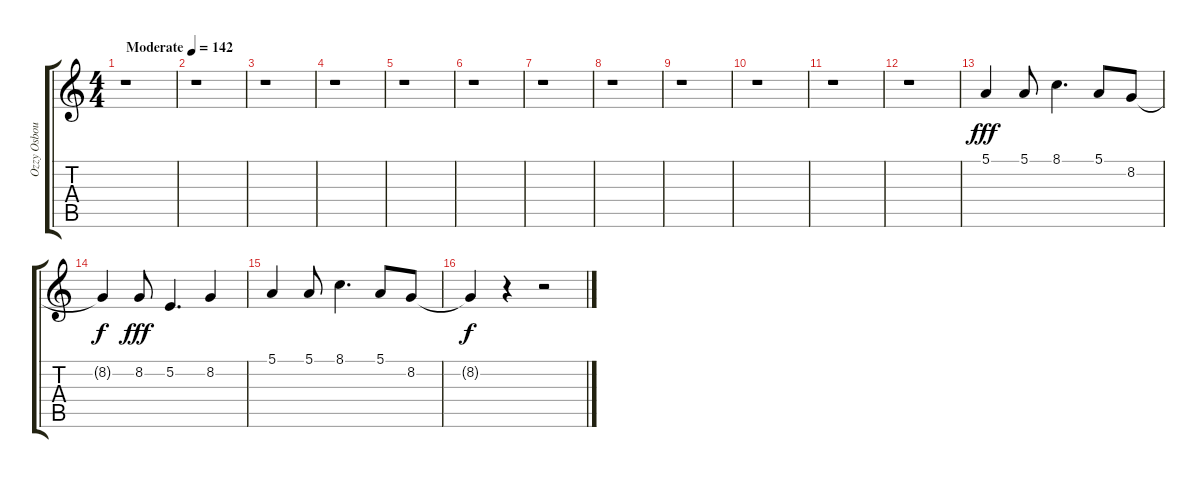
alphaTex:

\track ("Ozzy Osbourne" "Ozzy Osbou") {instrument lead6voice}
\staff {score tabs}
\tuning (E4 B3 G3 D3 A2 E2) {hide}
\ts (4 4)
\tempo (142 "Moderate")
\clef g2
\ks c
r.1{dy fff instrument lead6voice} |
r.1 |
r.1 |
r.1 |
r.1 |
r.1 |
r.1 |
r.1 |
r.1 |
r.1 |
r.1 |
r.1 |
5.1.4 5.1.8 8.1.4{d} 5.1.8 8.2.8 |
8.2{t}.4{dy f} 8.2.8{dy fff} 5.2.4{d} 8.2.4 |
5.1.4 5.1.8 8.1.4{d} 5.1.8 8.2.8 |
8.2{t}.4{dy f} r.4 r.2
